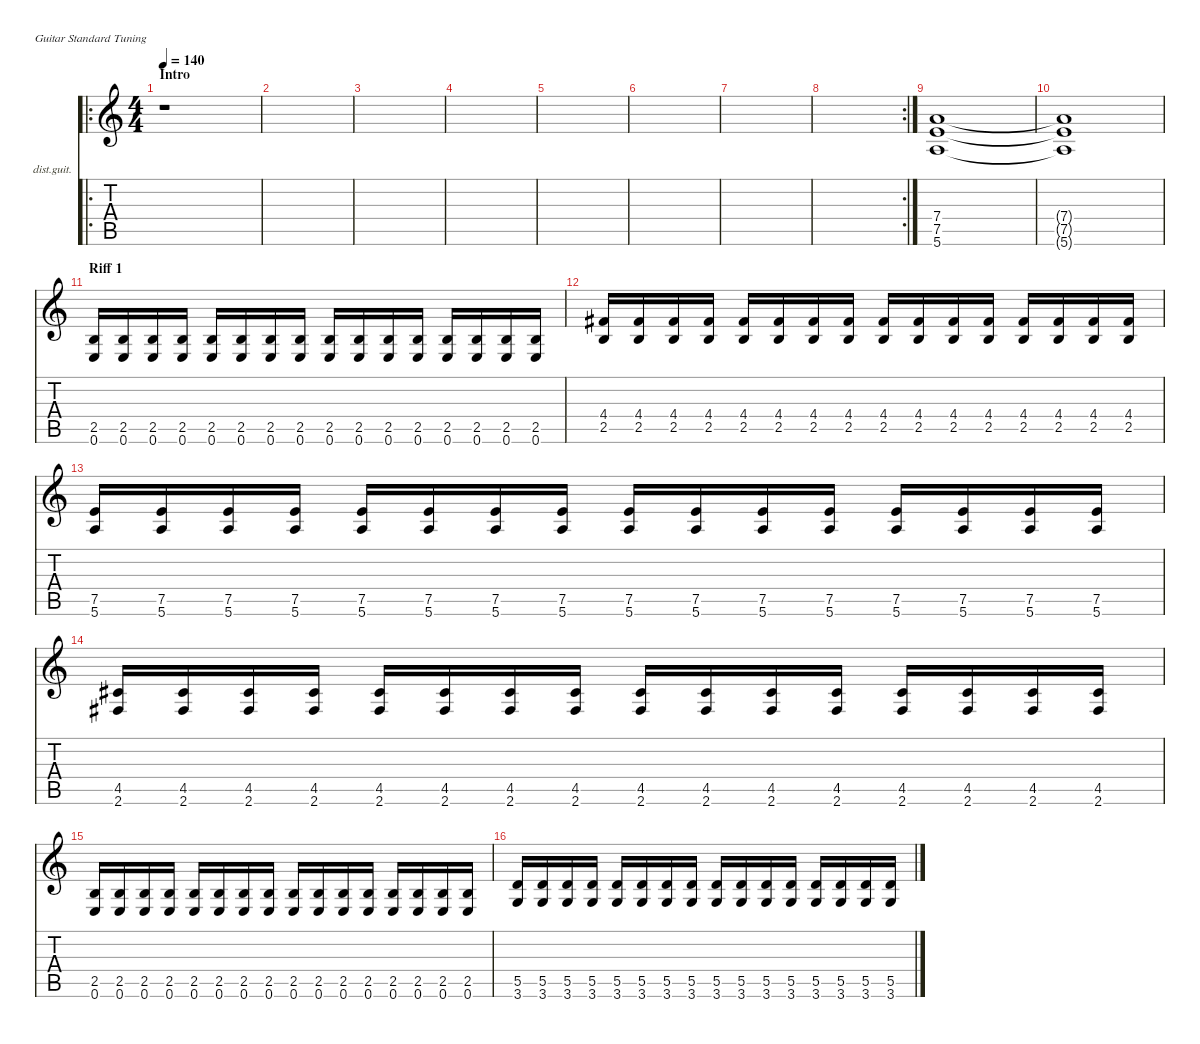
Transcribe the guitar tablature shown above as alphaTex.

\defaultSystemsLayout 4
\hideDynamics
\bracketExtendMode nobrackets
\firstSystemTrackNameOrientation horizontal
\otherSystemsTrackNameOrientation horizontal
\track ("Rythm Guitar" "dist.guit.") {solo instrument distortionguitar}
\staff {score tabs}
\tuning (E4 B3 G3 D3 A2 E2)
\ro
\ts (4 4)
\beaming (8 2 2 2 2)
\section ("" "Intro")
\tempo 140
\clef g2
\ks c
r.1{dy f instrument distortionguitar} |
|
|
|
|
|
|
\rc 2
|
(5.6 7.5 7.4).1 |
(5.6{t} 7.5{t} 7.4{t}).1 |
\section ("" "Riff 1")
(0.6 2.5).16{dy mf} (0.6 2.5).16 (0.6 2.5).16 (0.6 2.5).16 (0.6 2.5).16 (0.6 2.5).16 (0.6 2.5).16 (0.6 2.5).16 (0.6 2.5).16 (0.6 2.5).16 (0.6 2.5).16 (0.6 2.5).16 (0.6 2.5).16 (0.6 2.5).16 (0.6 2.5).16 (0.6 2.5).16 |
(2.5 4.4{acc #}).16 (2.5 4.4{acc #}).16 (2.5 4.4{acc #}).16 (2.5 4.4{acc #}).16 (2.5 4.4{acc #}).16 (2.5 4.4{acc #}).16 (2.5 4.4{acc #}).16 (2.5 4.4{acc #}).16 (2.5 4.4{acc #}).16 (2.5 4.4{acc #}).16 (2.5 4.4{acc #}).16 (2.5 4.4{acc #}).16 (2.5 4.4{acc #}).16 (2.5 4.4{acc #}).16 (2.5 4.4{acc #}).16 (2.5 4.4{acc #}).16 |
(5.6 7.5).16 (5.6 7.5).16 (5.6 7.5).16 (5.6 7.5).16 (5.6 7.5).16 (5.6 7.5).16 (5.6 7.5).16 (5.6 7.5).16 (5.6 7.5).16 (5.6 7.5).16 (5.6 7.5).16 (5.6 7.5).16 (5.6 7.5).16 (5.6 7.5).16 (5.6 7.5).16 (5.6 7.5).16 |
(2.6{acc #} 4.5{acc #}).16 (4.5{acc #} 2.6{acc #}).16 (4.5{acc #} 2.6{acc #}).16 (4.5{acc #} 2.6{acc #}).16 (4.5{acc #} 2.6{acc #}).16 (4.5{acc #} 2.6{acc #}).16 (4.5{acc #} 2.6{acc #}).16 (4.5{acc #} 2.6{acc #}).16 (2.6{acc #} 4.5{acc #}).16 (4.5{acc #} 2.6{acc #}).16 (4.5{acc #} 2.6{acc #}).16 (4.5{acc #} 2.6{acc #}).16 (4.5{acc #} 2.6{acc #}).16 (4.5{acc #} 2.6{acc #}).16 (4.5{acc #} 2.6{acc #}).16 (4.5{acc #} 2.6{acc #}).16 |
(0.6 2.5).16 (0.6 2.5).16 (0.6 2.5).16 (0.6 2.5).16 (0.6 2.5).16 (0.6 2.5).16 (0.6 2.5).16 (0.6 2.5).16 (0.6 2.5).16 (0.6 2.5).16 (0.6 2.5).16 (0.6 2.5).16 (0.6 2.5).16 (0.6 2.5).16 (0.6 2.5).16 (0.6 2.5).16 |
(3.6 5.5).16 (3.6 5.5).16 (3.6 5.5).16 (3.6 5.5).16 (3.6 5.5).16 (3.6 5.5).16 (3.6 5.5).16 (5.5 3.6).16 (3.6 5.5).16 (3.6 5.5).16 (3.6 5.5).16 (3.6 5.5).16 (3.6 5.5).16 (3.6 5.5).16 (3.6 5.5).16 (5.5 3.6).16
